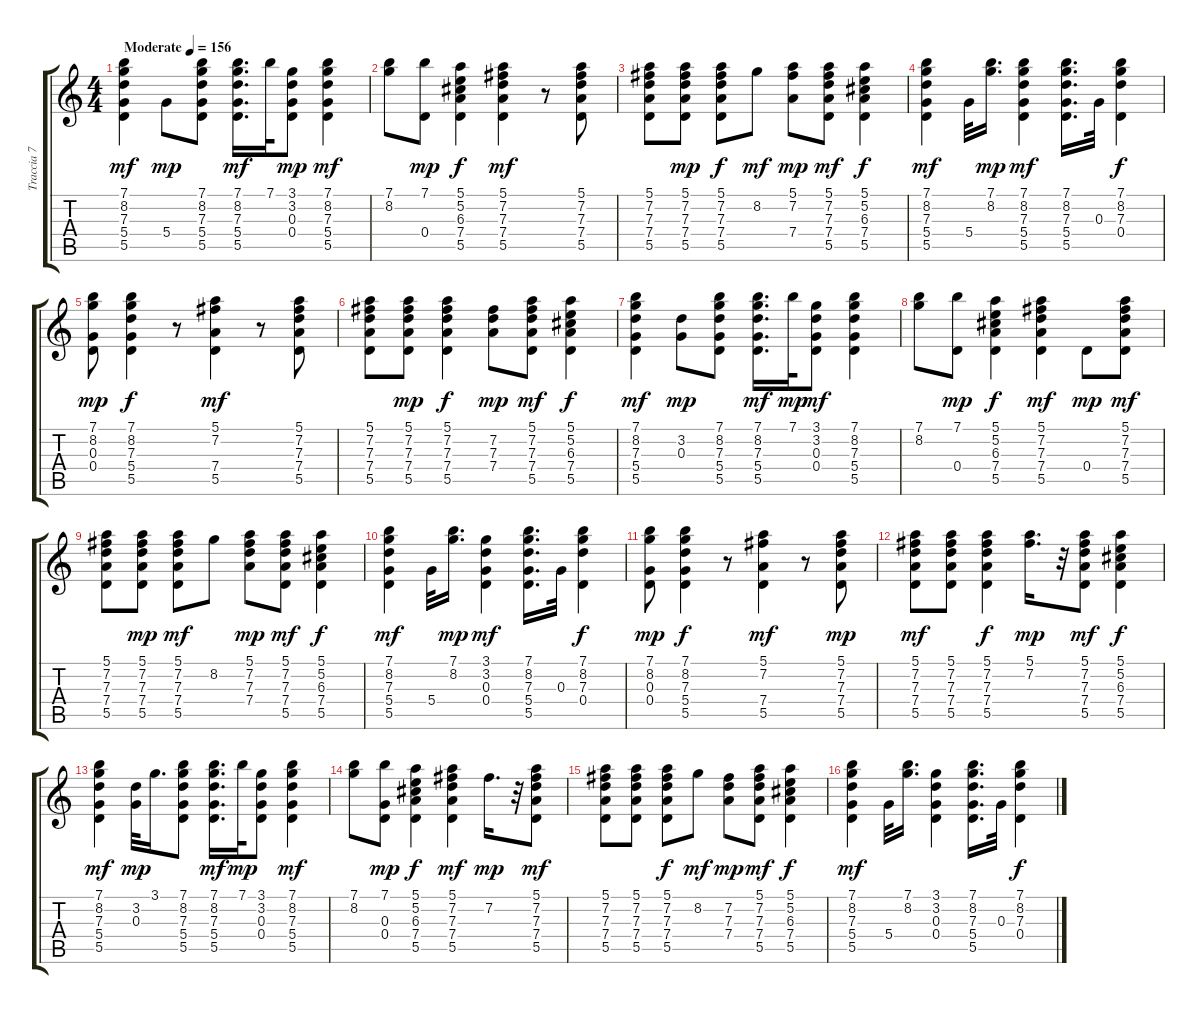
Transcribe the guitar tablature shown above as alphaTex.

\track ("Traccia 7" "Traccia 7") {instrument acousticguitarsteel}
\staff {score tabs}
\tuning (E4 B3 G3 D3 A2 E2) {hide}
\ts (4 4)
\tempo (156 "Moderate")
\clef g2
\ks c
(7.1 8.2 7.3 5.4 5.5).4{dy mf instrument acousticguitarsteel} 5.4.8{dy mp} (7.1 8.2 7.3 5.4 5.5).8 (7.1 8.2 7.3 5.4 5.5).16{d dy mf} 7.1.32 (3.1 3.2 0.3 0.4).8{dy mp} (7.1 8.2 7.3 5.4 5.5).4{dy mf} |
(7.1 8.2).8 (7.1 0.4).8{dy mp} (5.1 5.2 6.3 7.4 5.5).4{dy f} (5.1 7.2 7.3 7.4 5.5).4{dy mf} r.8 (5.1 7.2 7.3 7.4 5.5).8 |
(5.1 7.2 7.3 7.4 5.5).8 (5.1 7.2 7.3 7.4 5.5).8{dy mp} (5.1 7.2 7.3 7.4 5.5).8{dy f} 8.2.8{dy mf} (5.1 7.2 7.4).8{dy mp} (5.1 7.2 7.3 7.4 5.5).8{dy mf} (5.1 5.2 6.3 7.4 5.5).4{dy f} |
(7.1 8.2 7.3 5.4 5.5).4{dy mf} 5.4.32 (7.1 8.2).16{d dy mp} (7.1 8.2 7.3 5.4 5.5).4{dy mf} (7.1 8.2 7.3 5.4 5.5).16{d} 0.3.32 (7.1 8.2 7.3 0.4).4{dy f} |
(7.1 8.2 0.3 0.4).8{dy mp} (7.1 8.2 7.3 5.4 5.5).4{dy f} r.8 (5.1 7.2 7.4 5.5).4{dy mf} r.8 (5.1 7.2 7.3 7.4 5.5).8 |
(5.1 7.2 7.3 7.4 5.5).8 (5.1 7.2 7.3 7.4 5.5).8{dy mp} (5.1 7.2 7.3 7.4 5.5).4{dy f} (7.2 7.3 7.4).8{dy mp} (5.1 7.2 7.3 7.4 5.5).8{dy mf} (5.1 5.2 6.3 7.4 5.5).4{dy f} |
(7.1 8.2 7.3 5.4 5.5).4{dy mf} (3.2 0.3).8{dy mp} (7.1 8.2 7.3 5.4 5.5).8 (7.1 8.2 7.3 5.4 5.5).16{d dy mf} 7.1.32{dy mp} (3.1 3.2 0.3 0.4).8{dy mf} (7.1 8.2 7.3 5.4 5.5).4 |
(7.1 8.2).8 (7.1 0.4).8{dy mp} (5.1 5.2 6.3 7.4 5.5).4{dy f} (5.1 7.2 7.3 7.4 5.5).4{dy mf} 0.4.8{dy mp} (5.1 7.2 7.3 7.4 5.5).8{dy mf} |
(5.1 7.2 7.3 7.4 5.5).8 (5.1 7.2 7.3 7.4 5.5).8{dy mp} (5.1 7.2 7.3 7.4 5.5).8{dy mf} 8.2.8 (5.1 7.2 7.3 7.4).8{dy mp} (5.1 7.2 7.3 7.4 5.5).8{dy mf} (5.1 5.2 6.3 7.4 5.5).4{dy f} |
(7.1 8.2 7.3 5.4 5.5).4{dy mf} 5.4.32 (7.1 8.2).16{d dy mp} (3.1 3.2 0.3 0.4).4{dy mf} (7.1 8.2 7.3 5.4 5.5).16{d} 0.3.32 (7.1 8.2 7.3 0.4).4{dy f} |
(7.1 8.2 0.3 0.4).8{dy mp} (7.1 8.2 7.3 5.4 5.5).4{dy f} r.8 (5.1 7.2 7.4 5.5).4{dy mf} r.8 (5.1 7.2 7.3 7.4 5.5).8{dy mp} |
(5.1 7.2 7.3 7.4 5.5).8{dy mf} (5.1 7.2 7.3 7.4 5.5).8 (5.1 7.2 7.3 7.4 5.5).4{dy f} (5.1 7.2).16{d dy mp} r.32 (5.1 7.2 7.3 7.4 5.5).8{dy mf} (5.1 5.2 6.3 7.4 5.5).4{dy f} |
(7.1 8.2 7.3 5.4 5.5).4{dy mf} (3.2 0.3).32{dy mp} 3.1.16{d} (7.1 8.2 7.3 5.4 5.5).8 (7.1 8.2 7.3 5.4 5.5).16{d dy mf} 7.1.32{dy mp} (3.1 3.2 0.3 0.4).8 (7.1 8.2 7.3 5.4 5.5).4{dy mf} |
(7.1 8.2).8 (7.1 0.3 0.4).8{dy mp} (5.1 5.2 6.3 7.4 5.5).4{dy f} (5.1 7.2 7.3 7.4 5.5).4{dy mf} 7.2.16{d dy mp} r.32 (5.1 7.2 7.3 7.4 5.5).8{dy mf} |
(5.1 7.2 7.3 7.4 5.5).8 (5.1 7.2 7.3 7.4 5.5).8 (5.1 7.2 7.3 7.4 5.5).8{dy f} 8.2.8{dy mf} (7.2 7.3 7.4).8{dy mp} (5.1 7.2 7.3 7.4 5.5).8{dy mf} (5.1 5.2 6.3 7.4 5.5).4{dy f} |
(7.1 8.2 7.3 5.4 5.5).4{dy mf} 5.4.32 (7.1 8.2).16{d} (3.1 3.2 0.3 0.4).4 (7.1 8.2 7.3 5.4 5.5).16{d} 0.3.32 (7.1 8.2 7.3 0.4).4{dy f}
